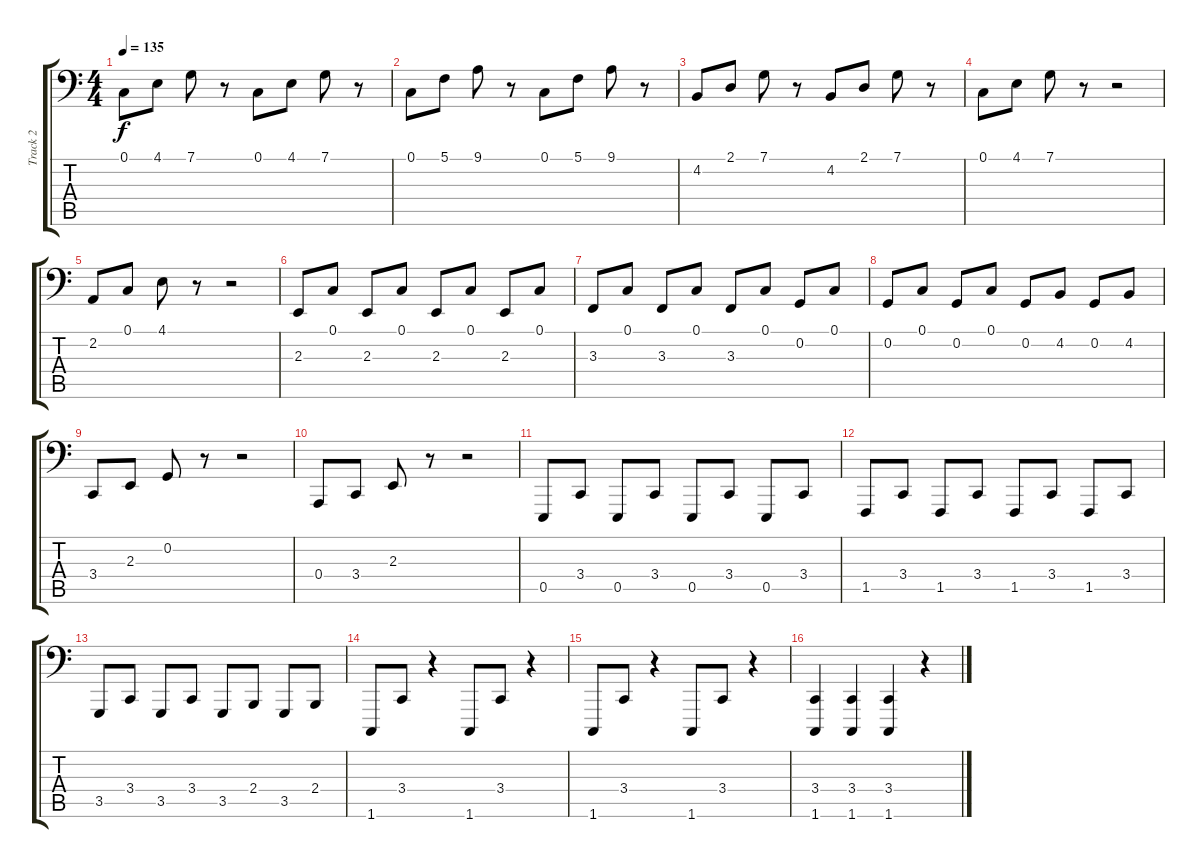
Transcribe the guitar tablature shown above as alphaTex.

\track ("Track 2" "Track 2") {instrument acousticgrandpiano}
\staff {score tabs}
\tuning (C3 G2 D2 A1 E1 B0) {hide}
\ts (4 4)
\tempo 135
\clef f4
\ks c
0.1.8{dy f} 4.1.8 7.1.8 r.8 0.1.8 4.1.8 7.1.8 r.8 |
0.1.8 5.1.8 9.1.8 r.8 0.1.8 5.1.8 9.1.8 r.8 |
4.2.8 2.1.8 7.1.8 r.8 4.2.8 2.1.8 7.1.8 r.8 |
0.1.8 4.1.8 7.1.8 r.8 r.2 |
2.2.8 0.1.8 4.1.8 r.8 r.2 |
2.3.8 0.1.8 2.3.8 0.1.8 2.3.8 0.1.8 2.3.8 0.1.8 |
3.3.8 0.1.8 3.3.8 0.1.8 3.3.8 0.1.8 0.2.8 0.1.8 |
0.2.8 0.1.8 0.2.8 0.1.8 0.2.8 4.2.8 0.2.8 4.2.8 |
3.4.8 2.3.8 0.2.8 r.8 r.2 |
0.4.8 3.4.8 2.3.8 r.8 r.2 |
0.5.8 3.4.8 0.5.8 3.4.8 0.5.8 3.4.8 0.5.8 3.4.8 |
1.5.8 3.4.8 1.5.8 3.4.8 1.5.8 3.4.8 1.5.8 3.4.8 |
3.5.8 3.4.8 3.5.8 3.4.8 3.5.8 2.4.8 3.5.8 2.4.8 |
1.6.8 3.4.8 r.4 1.6.8 3.4.8 r.4 |
1.6.8 3.4.8 r.4 1.6.8 3.4.8 r.4 |
(3.4 1.6).4 (3.4 1.6).4 (3.4 1.6).4 r.4
